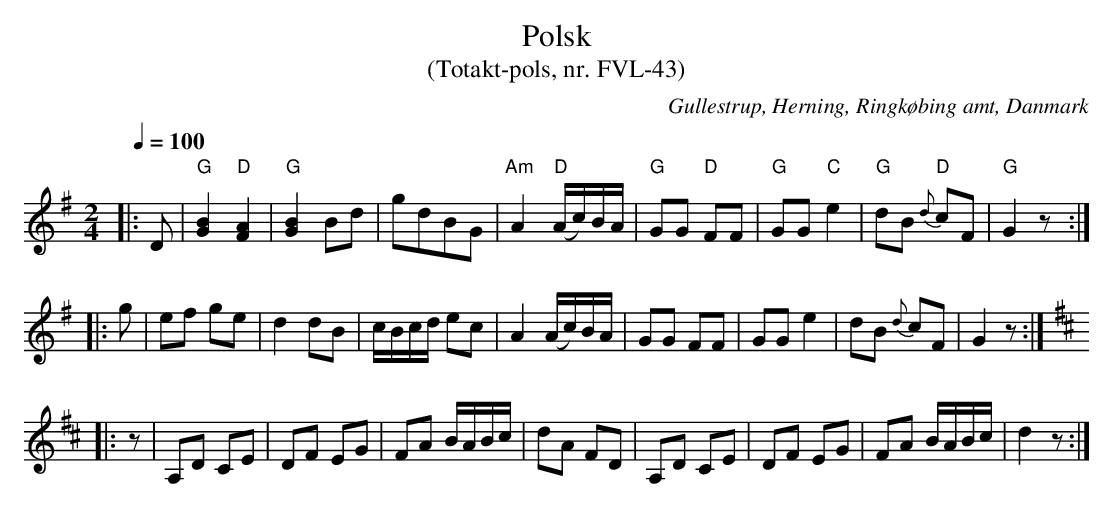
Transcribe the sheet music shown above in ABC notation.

X:1
T:Polsk
T:(Totakt-pols, nr. FVL-43)
O:Gullestrup, Herning, Ringkøbing amt, Danmark
M:2/4
L:1/8
Q:1/4=100
K:G
|: D | "G"[GB]2 "D"[FA]2 | "G"[GB]2 Bd | gdBG | "Am"A2 "D"(A/c/)B/A/ | "G"GG "D"FF | "G"GG "C"e2 | "G"dB "D"{d}cF | "G"G2 z :|
|: g | ef ge | d2 dB | c/B/c/d/ ec | A2 (A/c/)B/A/ | GG FF | GG e2 | dB {d}cF | G2 z :|
K:D
|: z | A,D  CE | DF EG | FA B/A/B/c/ | dA FD | A,D  CE | DF EG | FA B/A/B/c/ | d2 z :|
